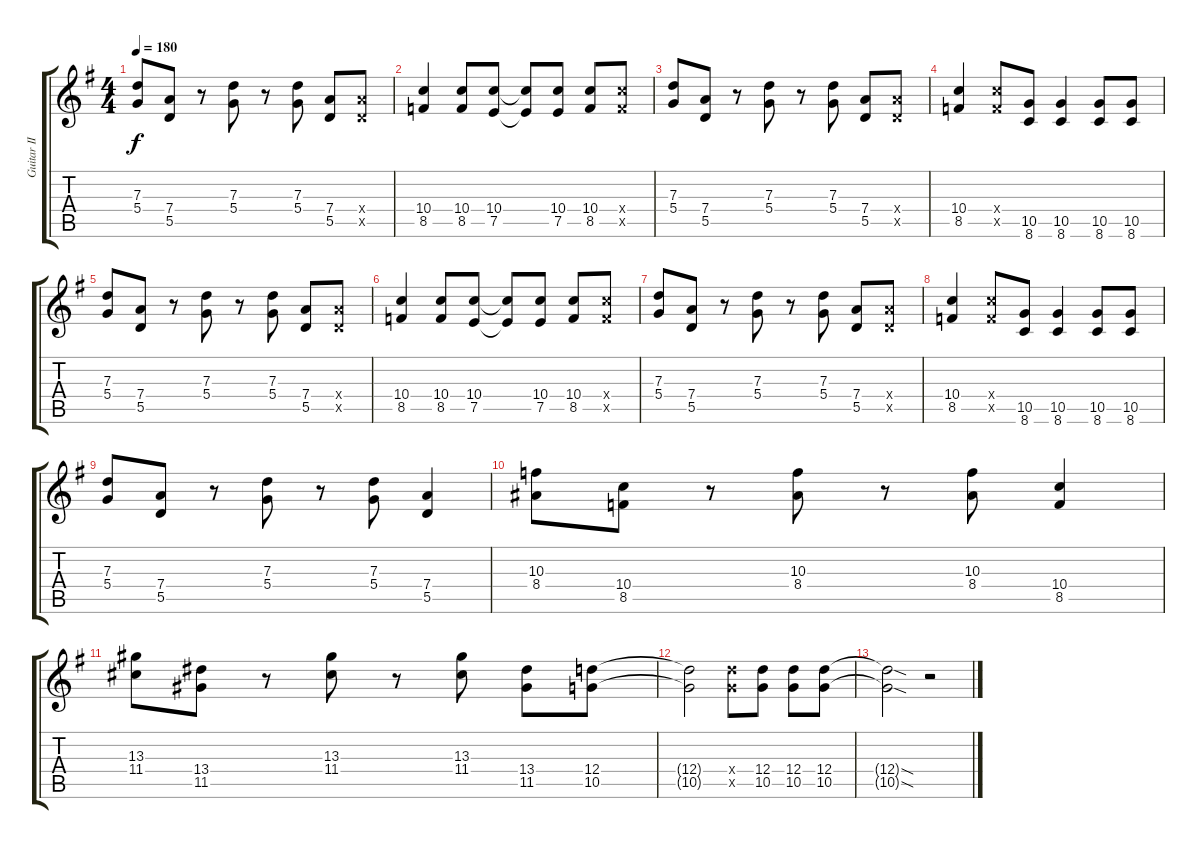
\track ("Guitar II" "Guitar II") {instrument overdrivenguitar}
\staff {score tabs}
\tuning (E4 B3 G3 D3 A2 E2) {hide}
\ts (4 4)
\tempo 180
\clef g2
\ks g
(7.3 5.4).8{dy f} (7.4 5.5).8 r.8 (7.3 5.4).8 r.8 (7.3 5.4).8 (7.4 5.5).8 (7.4{x} 5.5{x}).8 |
(10.4 8.5).4 (10.4 8.5).8 (10.4 7.5).8 (10.4{t} 7.5{t}).8 (10.4 7.5).8 (10.4 8.5).8 (10.4{x} 8.5{x}).8 |
(7.3 5.4).8 (7.4 5.5).8 r.8 (7.3 5.4).8 r.8 (7.3 5.4).8 (7.4 5.5).8 (7.4{x} 5.5{x}).8 |
(10.4 8.5).4 (10.4{x} 8.5{x}).8 (10.5 8.6).8 (10.5 8.6).4 (10.5 8.6).8 (10.5 8.6).8 |
(7.3 5.4).8 (7.4 5.5).8 r.8 (7.3 5.4).8 r.8 (7.3 5.4).8 (7.4 5.5).8 (7.4{x} 5.5{x}).8 |
(10.4 8.5).4 (10.4 8.5).8 (10.4 7.5).8 (10.4{t} 7.5{t}).8 (10.4 7.5).8 (10.4 8.5).8 (10.4{x} 8.5{x}).8 |
(7.3 5.4).8 (7.4 5.5).8 r.8 (7.3 5.4).8 r.8 (7.3 5.4).8 (7.4 5.5).8 (7.4{x} 5.5{x}).8 |
(10.4 8.5).4 (10.4{x} 8.5{x}).8 (10.5 8.6).8 (10.5 8.6).4 (10.5 8.6).8 (10.5 8.6).8 |
(7.3 5.4).8 (7.4 5.5).8 r.8 (7.3 5.4).8 r.8 (7.3 5.4).8 (7.4 5.5).4 |
(10.3 8.4).8 (10.4 8.5).8 r.8 (10.3 8.4).8 r.8 (10.3 8.4).8 (10.4 8.5).4 |
(13.3 11.4).8 (13.4 11.5).8 r.8 (13.3 11.4).8 r.8 (13.3 11.4).8 (13.4 11.5).8 (12.4 10.5).8 |
(12.4{t} 10.5{t}).2 (12.4{x} 10.5{x}).8 (12.4 10.5).8 (12.4 10.5).8 (12.4 10.5).8 |
(12.4{sod t} 10.5{sod t}).2 r.2
